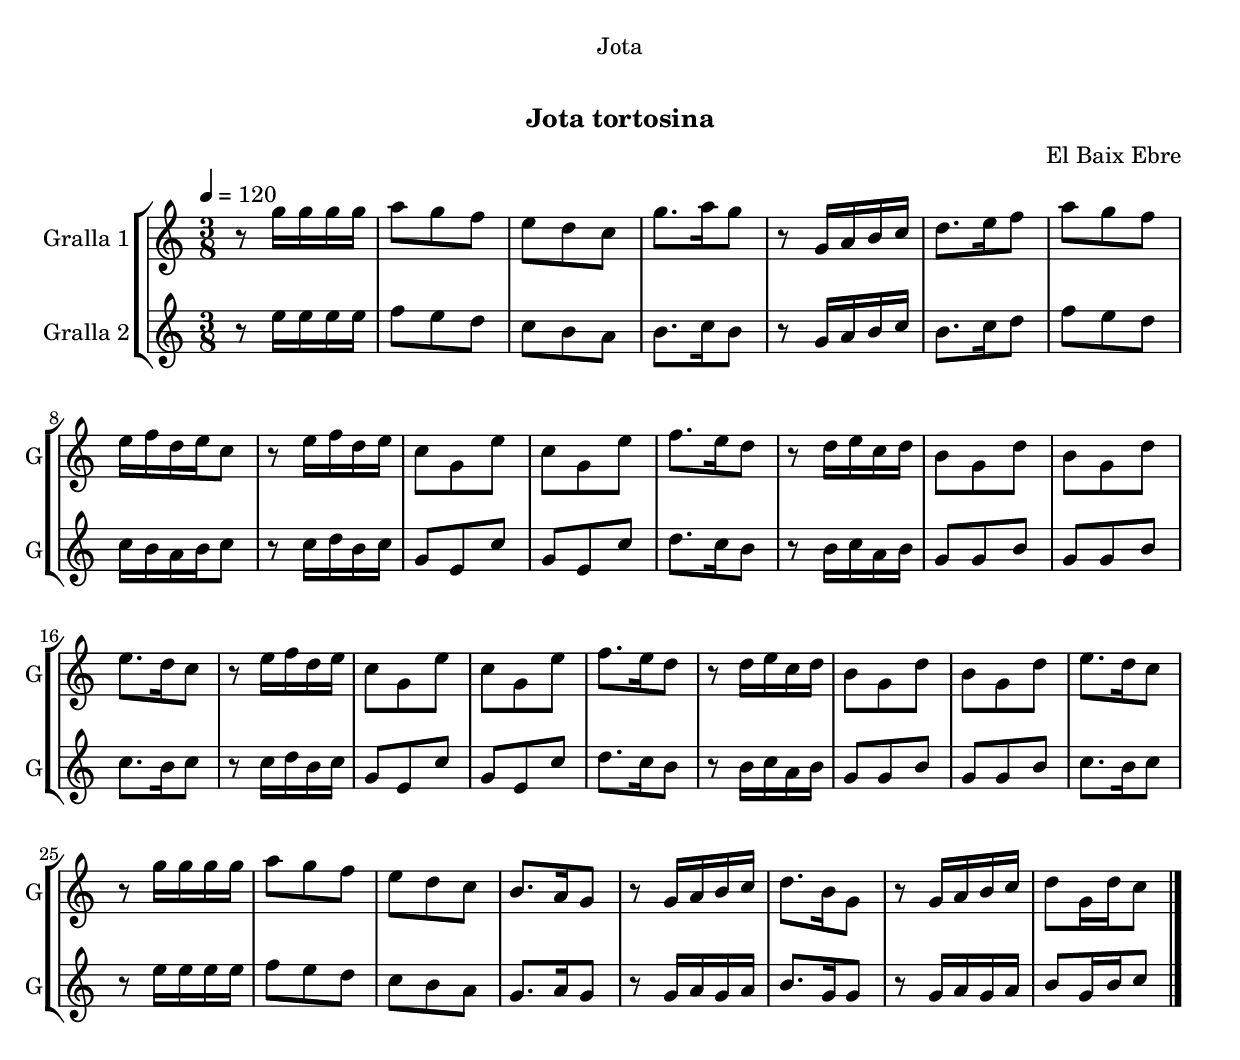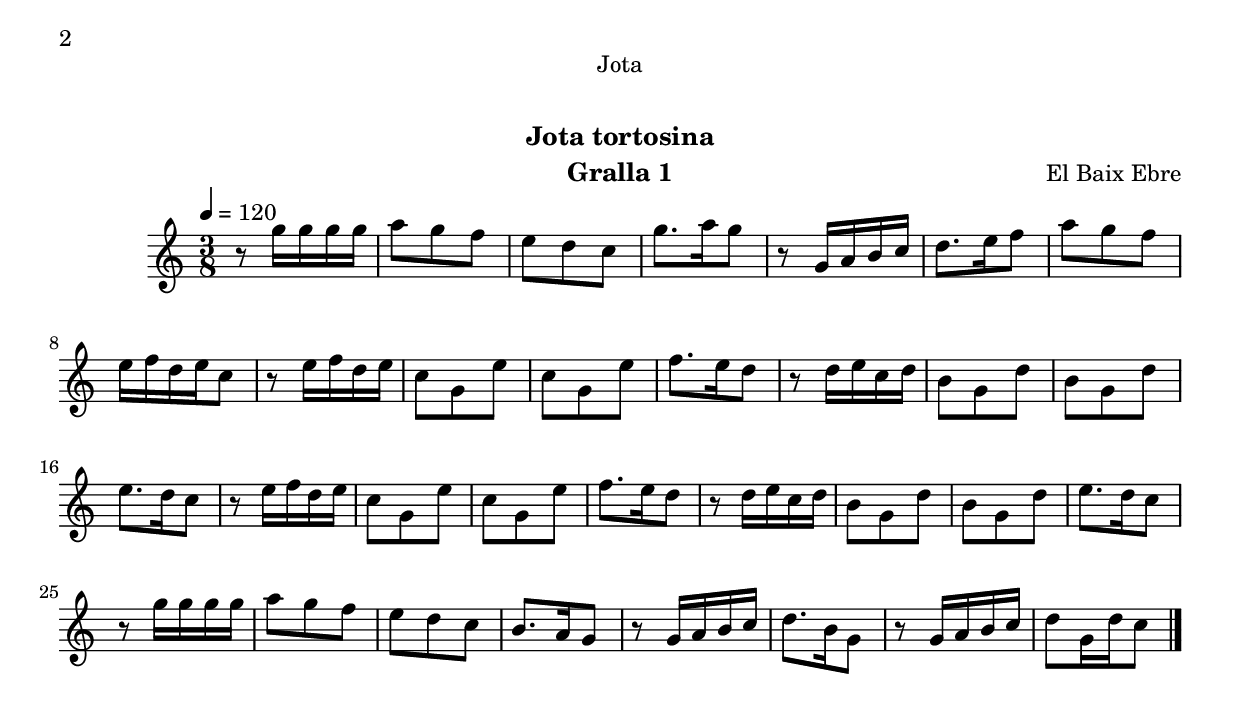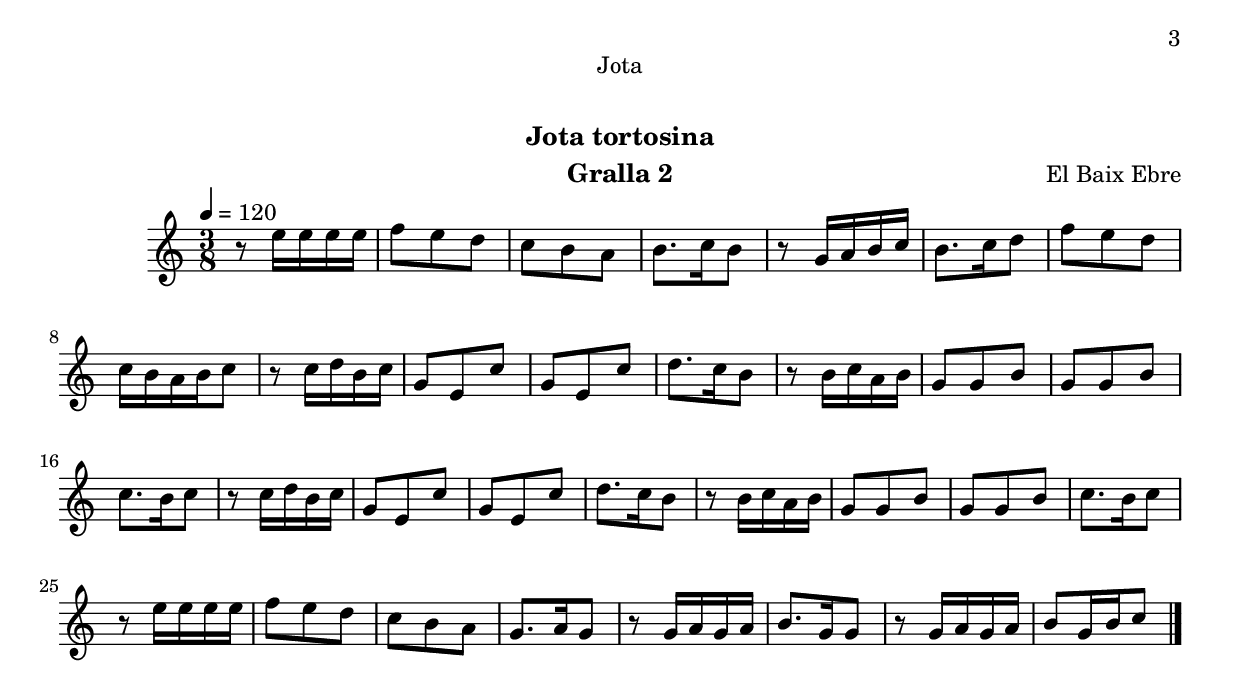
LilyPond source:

\version "2.16.0"

\header {
  dedication="Jota"
  title="   "
  subtitle="Jota tortosina"
  subsubtitle=""
  poet=""
  meter=""
  piece=""
  composer="El Baix Ebre"
  arranger=""
  opus=""
  instrument=""
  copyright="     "
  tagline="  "
}

liniaroAa =
\relative g''
{
  \tempo 4=120
  \clef treble
  \key c \major
  \time 3/8
  r8 g16 g g g  |
  a8 g f  |
  e8 d c  |
  g'8. a16 g8  |
  %05
  r8 g,16 a b c  |
  d8. e16 f8  |
  a8 g f  |
  e16 f d e c8  |
  r8 e16 f d e  |
  %10
  c8 g e'  |
  c8 g e'  |
  f8. e16 d8  |
  r8 d16 e c d  |
  b8 g d'  |
  %15
  b8 g d'  |
  e8. d16 c8  |
  r8 e16 f d e  |
  c8 g e'  |
  c8 g e'  |
  %20
  f8. e16 d8  |
  r8 d16 e c d  |
  b8 g d'  |
  b8 g d'  |
  e8. d16 c8  |
  %25
  r8 g'16 g g g  |
  a8 g f  |
  e8 d c  |
  b8. a16 g8  |
  r8 g16 a b c  |
  %30
  d8. b16 g8  |
  r8 g16 a b c  |
  d8 g,16 d' c8  \bar "|."
}

liniaroAb =
\relative e''
{
  \tempo 4=120
  \clef treble
  \key c \major
  \time 3/8
  r8 e16 e e e  |
  f8 e d  |
  c8 b a  |
  b8. c16 b8  |
  %05
  r8 g16 a b c  |
  b8. c16 d8  |
  f8 e d  |
  c16 b a b c8  |
  r8 c16 d b c  |
  %10
  g8 e c'  |
  g8 e c'  |
  d8. c16 b8  |
  r8 b16 c a b  |
  g8 g b  |
  %15
  g8 g b  |
  c8. b16 c8  |
  r8 c16 d b c  |
  g8 e c'  |
  g8 e c'  |
  %20
  d8. c16 b8  |
  r8 b16 c a b  |
  g8 g b  |
  g8 g b  |
  c8. b16 c8  |
  %25
  r8 e16 e e e  |
  f8 e d  |
  c8 b a  |
  g8. a16 g8  |
  r8 g16 a g a  |
  %30
  b8. g16 g8  |
  r8 g16 a g a  |
  b8 g16 b c8  \bar "|."
}

\bookpart {
  \score {
    \new StaffGroup {
      \override Score.RehearsalMark #'self-alignment-X = #LEFT
      <<
        \new Staff \with {instrumentName = #"Gralla 1" shortInstrumentName = #"G"} \liniaroAa
        \new Staff \with {instrumentName = #"Gralla 2" shortInstrumentName = #"G"} \liniaroAb
      >>
    }
    \layout {}
  }\score { \unfoldRepeats
    \new StaffGroup {
      \override Score.RehearsalMark #'self-alignment-X = #LEFT
      <<
        \new Staff \with {instrumentName = #"Gralla 1" shortInstrumentName = #"G"} \liniaroAa
        \new Staff \with {instrumentName = #"Gralla 2" shortInstrumentName = #"G"} \liniaroAb
      >>
    }
    \midi {}
  }
}

\bookpart {
  \header {instrument="Gralla 1"}
  \score {
    \new StaffGroup {
      \override Score.RehearsalMark #'self-alignment-X = #LEFT
      <<
        \new Staff \liniaroAa
      >>
    }
    \layout {}
  }\score { \unfoldRepeats
    \new StaffGroup {
      \override Score.RehearsalMark #'self-alignment-X = #LEFT
      <<
        \new Staff \liniaroAa
      >>
    }
    \midi {}
  }
}

\bookpart {
  \header {instrument="Gralla 2"}
  \score {
    \new StaffGroup {
      \override Score.RehearsalMark #'self-alignment-X = #LEFT
      <<
        \new Staff \liniaroAb
      >>
    }
    \layout {}
  }\score { \unfoldRepeats
    \new StaffGroup {
      \override Score.RehearsalMark #'self-alignment-X = #LEFT
      <<
        \new Staff \liniaroAb
      >>
    }
    \midi {}
  }
}

